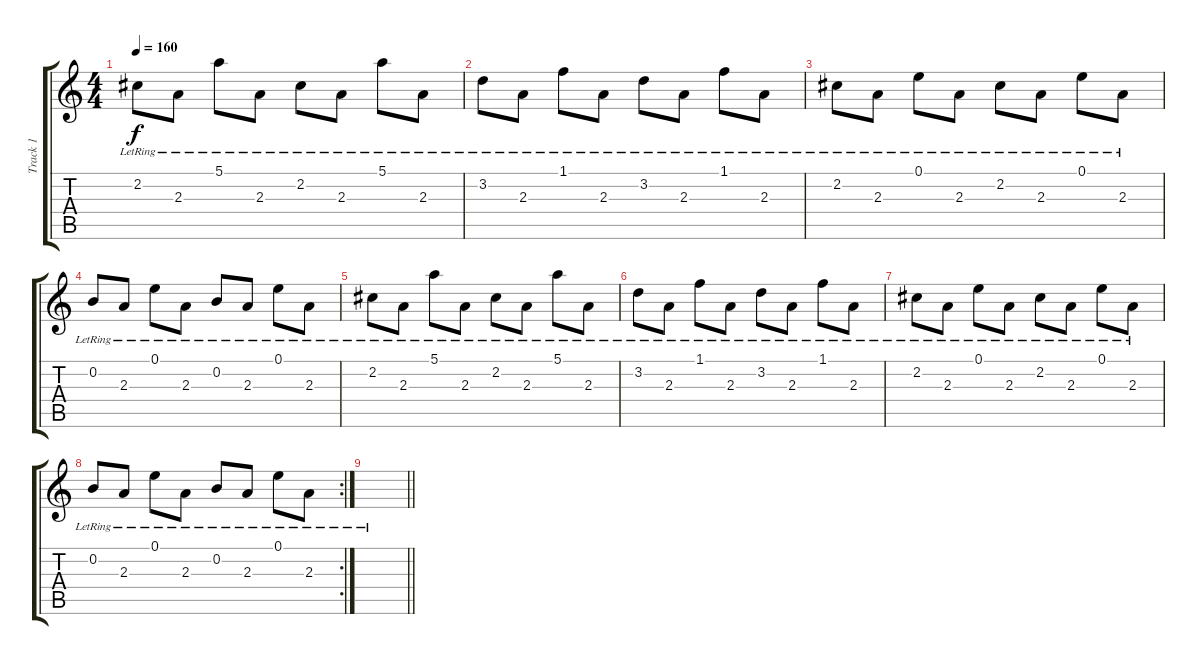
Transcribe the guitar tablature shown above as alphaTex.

\track ("Track 1" "Track 1") {instrument electricguitarclean}
\staff {score tabs}
\tuning (E4 B3 G3 D3 A2 E2) {hide}
\ts (4 4)
\tempo 160
\clef g2
\ks c
2.2{lr}.8{dy f} 2.3{lr}.8 5.1{lr}.8 2.3{lr}.8 2.2{lr}.8 2.3{lr}.8 5.1{lr}.8 2.3{lr}.8 |
3.2{lr}.8 2.3{lr}.8 1.1{lr}.8 2.3{lr}.8 3.2{lr}.8 2.3{lr}.8 1.1{lr}.8 2.3{lr}.8 |
2.2{lr}.8 2.3{lr}.8 0.1{lr}.8 2.3{lr}.8 2.2{lr}.8 2.3{lr}.8 0.1{lr}.8 2.3{lr}.8 |
0.2{lr}.8 2.3{lr}.8 0.1{lr}.8 2.3{lr}.8 0.2{lr}.8 2.3{lr}.8 0.1{lr}.8 2.3{lr}.8 |
2.2{lr}.8 2.3{lr}.8 5.1{lr}.8 2.3{lr}.8 2.2{lr}.8 2.3{lr}.8 5.1{lr}.8 2.3{lr}.8 |
3.2{lr}.8 2.3{lr}.8 1.1{lr}.8 2.3{lr}.8 3.2{lr}.8 2.3{lr}.8 1.1{lr}.8 2.3{lr}.8 |
2.2{lr}.8 2.3{lr}.8 0.1{lr}.8 2.3{lr}.8 2.2{lr}.8 2.3{lr}.8 0.1{lr}.8 2.3{lr}.8 |
\rc 2
0.2{lr}.8 2.3{lr}.8 0.1{lr}.8 2.3{lr}.8 0.2{lr}.8 2.3{lr}.8 0.1{lr}.8 2.3{lr}.8 |
\barLineRight lightlight
